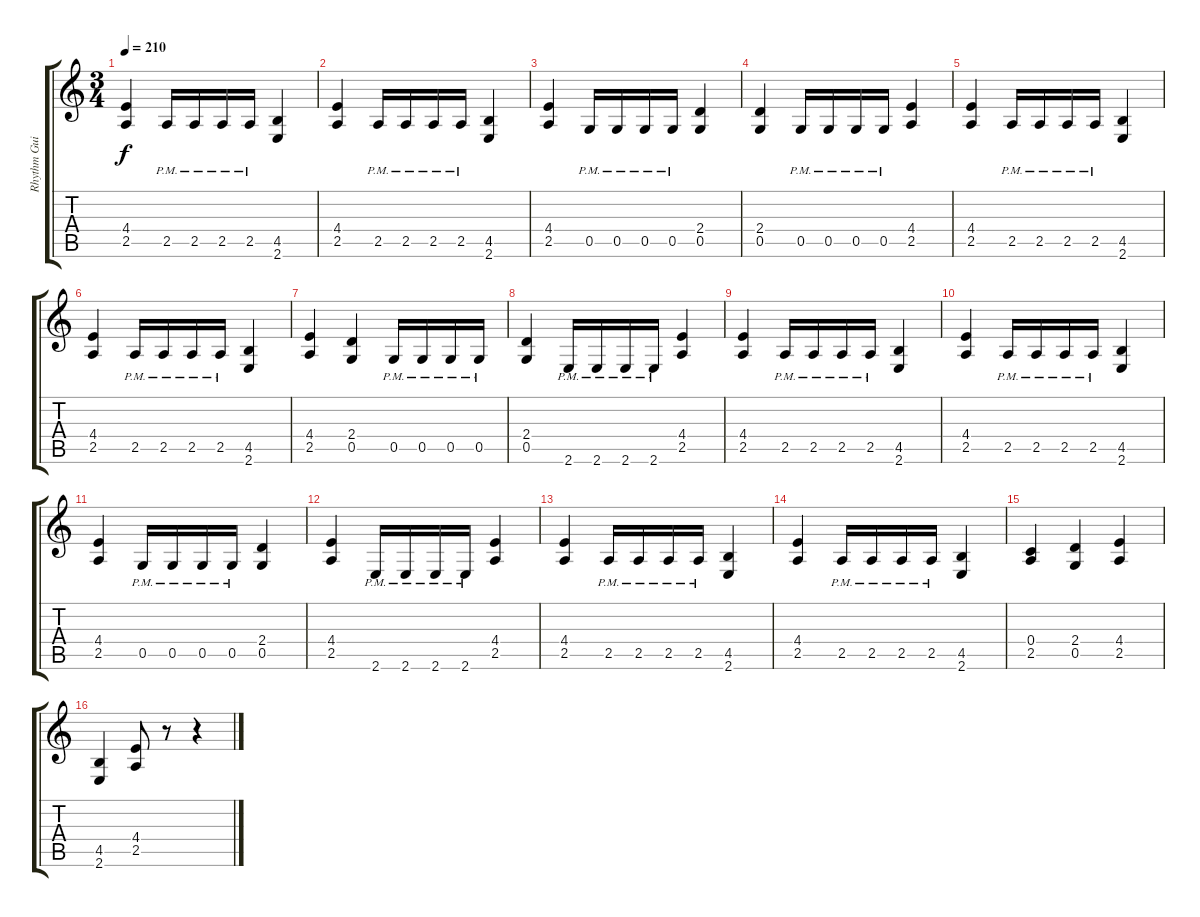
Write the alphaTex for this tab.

\track ("Rhythm Guitar" "Rhythm Gui") {instrument distortionguitar}
\staff {score tabs}
\tuning (D4 A3 F3 C3 G2 D2) {hide}
\ts (3 4)
\tempo 210
\clef g2
\ks c
(4.4 2.5).4{dy f instrument distortionguitar} 2.5{pm}.16 2.5{pm}.16 2.5{pm}.16 2.5{pm}.16 (4.5 2.6).4 |
(4.4 2.5).4 2.5{pm}.16 2.5{pm}.16 2.5{pm}.16 2.5{pm}.16 (4.5 2.6).4 |
(4.4 2.5).4 0.5{pm}.16 0.5{pm}.16 0.5{pm}.16 0.5{pm}.16 (2.4 0.5).4 |
(2.4 0.5).4 0.5{pm}.16 0.5{pm}.16 0.5{pm}.16 0.5{pm}.16 (4.4 2.5).4 |
(4.4 2.5).4 2.5{pm}.16 2.5{pm}.16 2.5{pm}.16 2.5{pm}.16 (4.5 2.6).4 |
(4.4 2.5).4 2.5{pm}.16 2.5{pm}.16 2.5{pm}.16 2.5{pm}.16 (4.5 2.6).4 |
(4.4 2.5).4 (2.4 0.5).4 0.5{pm}.16 0.5{pm}.16 0.5{pm}.16 0.5{pm}.16 |
(2.4 0.5).4 2.6{pm}.16 2.6{pm}.16 2.6{pm}.16 2.6{pm}.16 (4.4 2.5).4 |
(4.4 2.5).4 2.5{pm}.16 2.5{pm}.16 2.5{pm}.16 2.5{pm}.16 (4.5 2.6).4 |
(4.4 2.5).4 2.5{pm}.16 2.5{pm}.16 2.5{pm}.16 2.5{pm}.16 (4.5 2.6).4 |
(4.4 2.5).4 0.5{pm}.16 0.5{pm}.16 0.5{pm}.16 0.5{pm}.16 (2.4 0.5).4 |
(4.4 2.5).4 2.6{pm}.16 2.6{pm}.16 2.6{pm}.16 2.6{pm}.16 (4.4 2.5).4 |
(4.4 2.5).4 2.5{pm}.16 2.5{pm}.16 2.5{pm}.16 2.5{pm}.16 (4.5 2.6).4 |
(4.4 2.5).4 2.5{pm}.16 2.5{pm}.16 2.5{pm}.16 2.5{pm}.16 (4.5 2.6).4 |
(0.4 2.5).4 (2.4 0.5).4 (4.4 2.5).4 |
(4.5 2.6).4 (4.4 2.5).8 r.8 r.4
